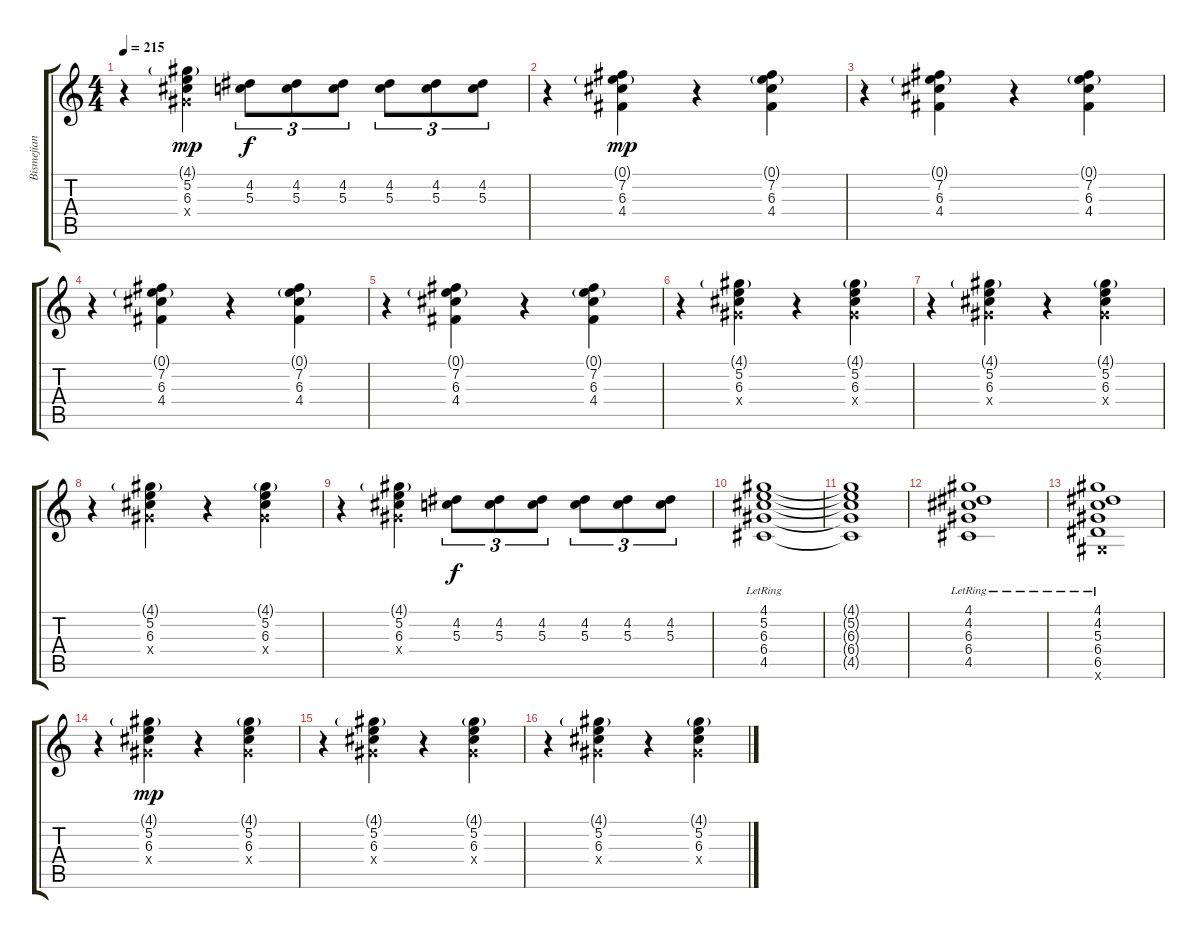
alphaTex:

\track ("Bismejian (rythm)" "Bismejian ") {instrument electricguitarjazz}
\staff {score tabs}
\tuning (E4 B3 G3 D3 A2 E2) {hide}
\ts (4 4)
\tempo 215
\clef g2
\ks c
r.4{dy mp} (4.1{g} 5.2 6.3 6.4{x}).4 (4.2 5.3).8{tu (3 2) dy f} (4.2 5.3).8{tu (3 2)} (4.2 5.3).8{tu (3 2)} (4.2 5.3).8{tu (3 2)} (4.2 5.3).8{tu (3 2)} (4.2 5.3).8{tu (3 2)} |
r.4 (0.1{g} 7.2 6.3 4.4).4{dy mp} r.4 (0.1{g} 7.2 6.3 4.4).4 |
r.4 (0.1{g} 7.2 6.3 4.4).4 r.4 (0.1{g} 7.2 6.3 4.4).4 |
r.4 (0.1{g} 7.2 6.3 4.4).4 r.4 (0.1{g} 7.2 6.3 4.4).4 |
r.4 (0.1{g} 7.2 6.3 4.4).4 r.4 (0.1{g} 7.2 6.3 4.4).4 |
r.4 (4.1{g} 5.2 6.3 6.4{x}).4 r.4 (4.1{g} 5.2 6.3 6.4{x}).4 |
r.4 (4.1{g} 5.2 6.3 6.4{x}).4 r.4 (4.1{g} 5.2 6.3 6.4{x}).4 |
r.4 (4.1{g} 5.2 6.3 6.4{x}).4 r.4 (4.1{g} 5.2 6.3 6.4{x}).4 |
r.4 (4.1{g} 5.2 6.3 6.4{x}).4 (4.2 5.3).8{tu (3 2) dy f} (4.2 5.3).8{tu (3 2)} (4.2 5.3).8{tu (3 2)} (4.2 5.3).8{tu (3 2)} (4.2 5.3).8{tu (3 2)} (4.2 5.3).8{tu (3 2)} |
(4.1{lr} 5.2{lr} 6.3{lr} 6.4{lr} 4.5{lr}).1 |
(4.1{t} 5.2{t} 6.3{t} 6.4{t} 4.5{t}).1 |
(4.1{lr} 4.2{lr} 6.3{lr} 6.4{lr} 4.5{lr}).1 |
(4.1{lr} 4.2{lr} 5.3{lr} 6.4{lr} 6.5{lr} 4.6{x}).1 |
r.4 (4.1{g} 5.2 6.3 6.4{x}).4{dy mp} r.4 (4.1{g} 5.2 6.3 6.4{x}).4 |
r.4 (4.1{g} 5.2 6.3 6.4{x}).4 r.4 (4.1{g} 5.2 6.3 6.4{x}).4 |
r.4 (4.1{g} 5.2 6.3 6.4{x}).4 r.4 (4.1{g} 5.2 6.3 6.4{x}).4
